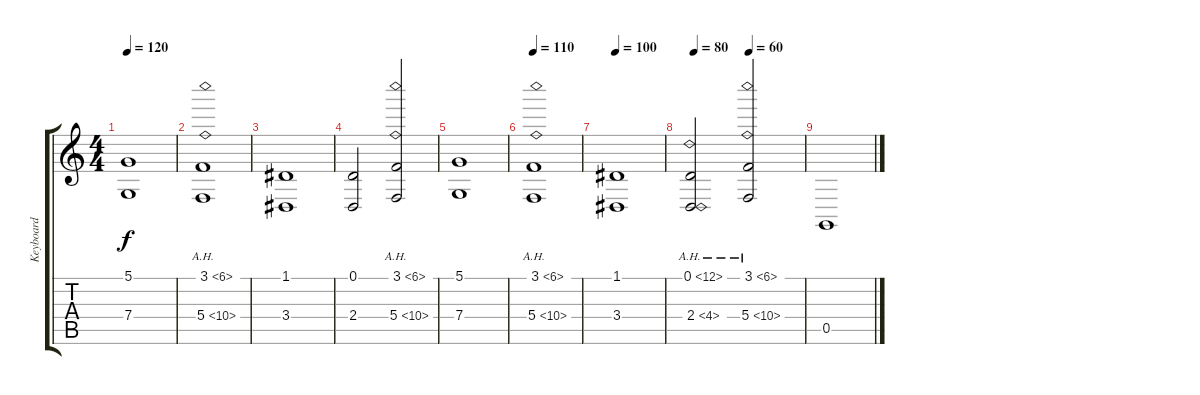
\track ("Keyboard" "Keyboard") {instrument pad2warm}
\staff {score tabs}
\tuning (D4 A3 F3 C3 G2 D2) {hide}
\ts (4 4)
\tempo 120
\clef g2
\ks c
(5.1 7.4).1{dy f} |
(3.1{ah 3} 5.4{ah 5}).1 |
(1.1 3.4).1 |
(0.1 2.4).2 (3.1{ah 3} 5.4{ah 5}).2 |
(5.1 7.4).1 |
\tempo 110
(3.1{ah 3} 5.4{ah 5}).1 |
\tempo 100
(1.1 3.4).1 |
\tempo 80
\tempo (60 0.5)
(0.1{ah 12} 2.4{ah 2}).2 (3.1{ah 3} 5.4{ah 5}).2 |
0.5.1
